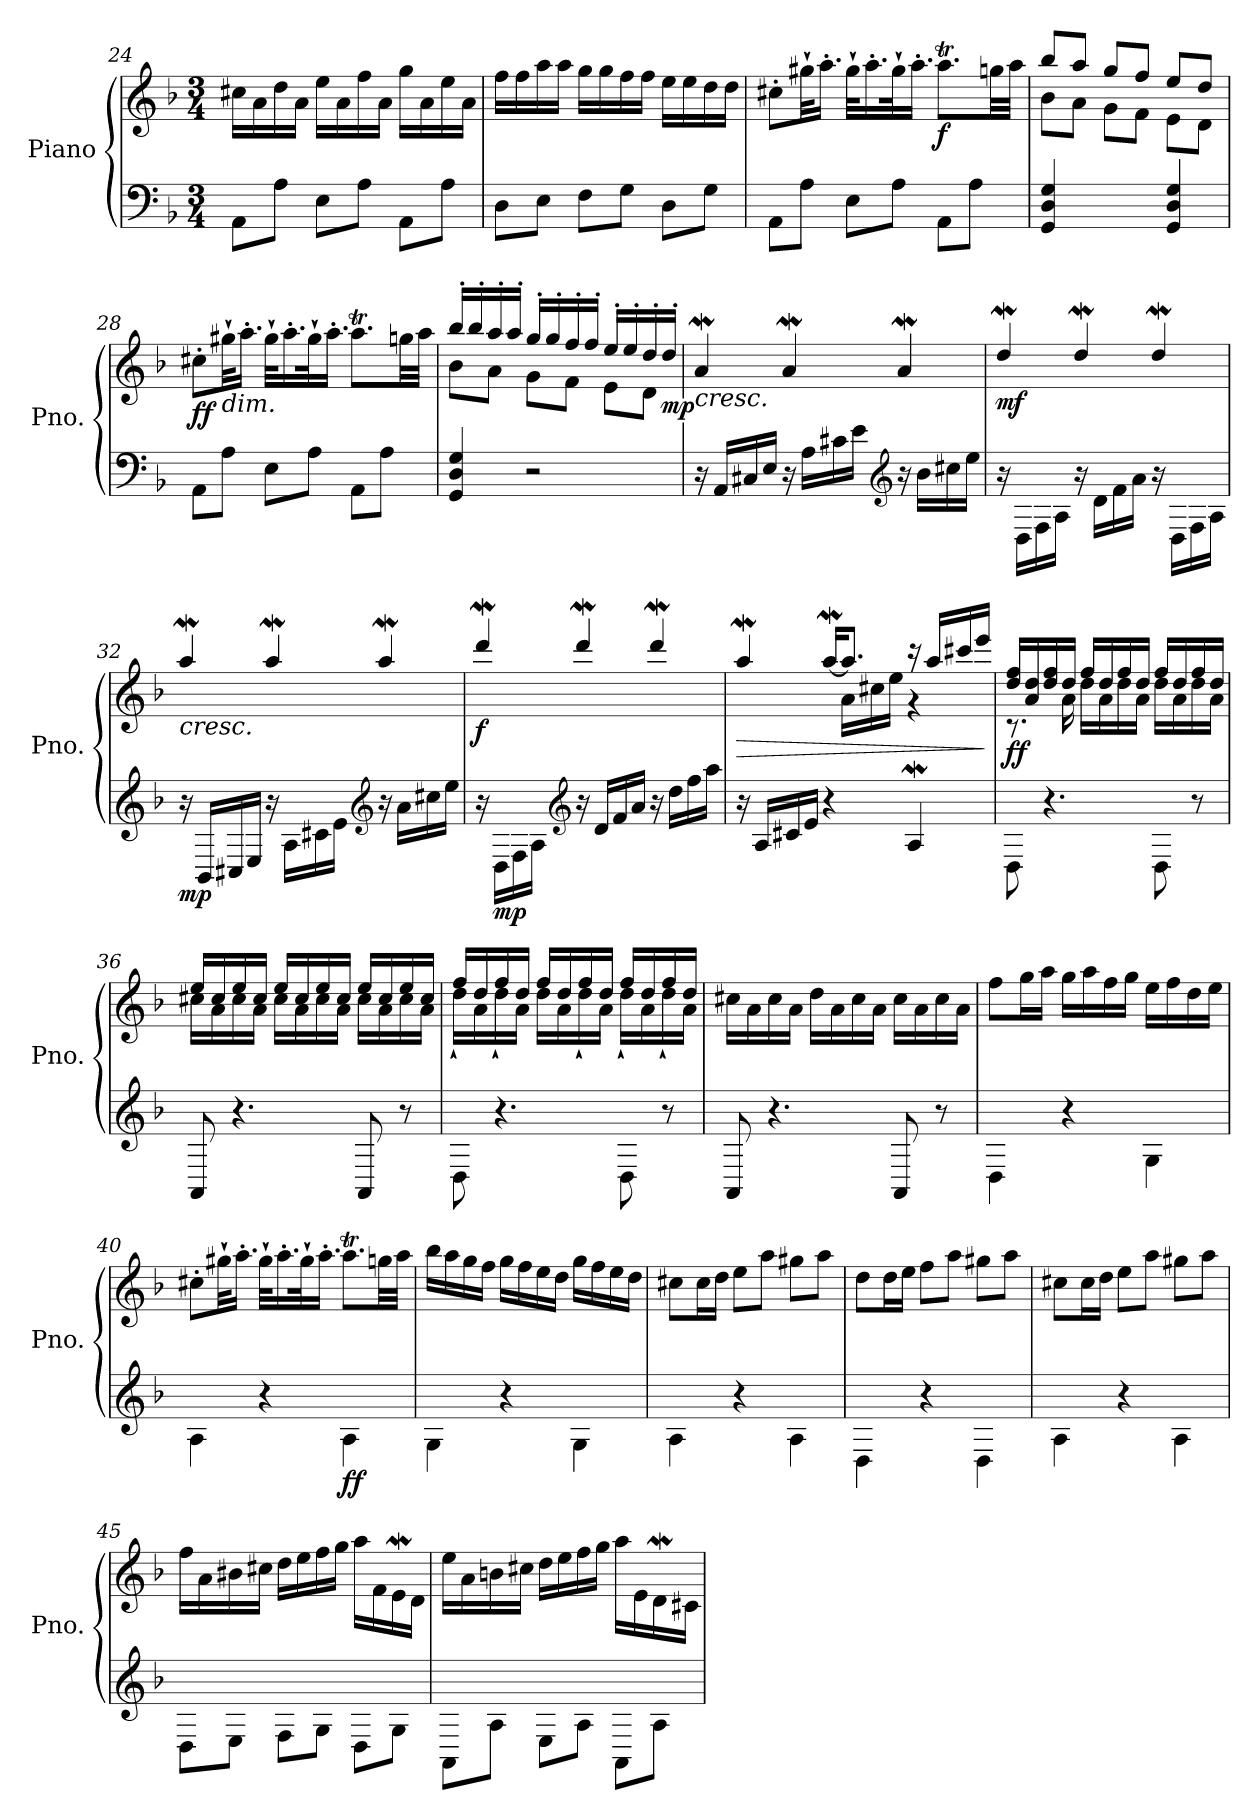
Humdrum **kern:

**kern	**kern	**dynam
*part1	*part1	*part1
*staff2	*staff1	*staff1/2
*I"Piano	*	*
*I'Pno.	*	*
*clefF4	*clefG2	*
*k[b-]	*k[b-]	*
*M3/4	*M3/4	*
=24	=24	=24
8AA\L	16cc#X\LL	.
.	16a\	.
8A\J	16dd\	.
.	16a\JJ	.
8E\L	16ee\LL	.
.	16a\	.
8A\J	16ff\	.
.	16a\JJ	.
8AA\L	16gg\LL	.
.	16a\	.
8A\J	16ee\	.
.	16a\JJ	.
=25	=25	=25
8D\L	16ff\LL	.
.	16ff\	.
8E\J	16aa\	.
.	16aa\JJ	.
8F\L	16gg\LL	.
.	16gg\	.
8G\J	16ff\	.
.	16ff\JJ	.
8D\L	16ee\LL	.
.	16ee\	.
8G\J	16dd\	.
.	16dd\JJ	.
!!LO:LB:g=z
=26	=26	=26
8AA\L	8cc#X'\L	.
8A\J	32gg#X`\KL	.
.	16.aa'\JJ	.
8E\L	32gg#`\KLL	.
.	16.aa'\	.
8A\J	32gg#`\K	.
.	16.aa'\JJ	.
!	!	!LO:DY:b
8AA\L	8.aat\L	f
8A\J	.	.
.	32ggn\LL	.
.	32aa\JJJ	.
=27	=27	=27
*	*^	*
4GG/ 4D/ 4G/	8bb-/L	8b-\L	.
.	8aa/J	8a\J	.
4ryy	8gg/L	8g\L	.
.	8ff/J	8f\J	.
4GG/ 4D/ 4G/	8ee/L	8e\L	.
.	8dd/J	8d\J	.
=28	=28	=28	=28
!	!	!	!LO:DY:b
*	*v	*v	*
8AA\L	8cc#X'\L	ff
!	!LO:TX:b:i:t=dim.	!
8A\J	32gg#X`\KL	.
.	16.aa'\JJ	.
8E\L	32gg#`\KLL	.
.	16.aa'\	.
8A\J	32gg#`\K	.
.	16.aa'\JJ	.
8AA\L	8.aat\L	.
8A\J	.	.
.	32ggn\LL	.
.	32aa\JJJ	.
=29	=29	=29
*	*^	*
4GG/ 4D/ 4G/	16bb-'/LL	8b-\L	.
.	16bb-'/	.	.
.	16aa'/	8a\J	.
.	16aa'/JJ	.	.
2r	16gg'/LL	8g\L	.
.	16gg'/	.	.
.	16ff'/	8f\J	.
.	16ff'/JJ	.	.
.	16ee'/LL	8e\L	.
.	16ee'/	.	.
.	16dd'/	8d\J	.
!	!	!	!LO:DY:b
.	16dd'/JJ	.	mp
*	*v	*v	*
!!LO:LB:g=z
=30	=30	=30
!	!LO:TX:b:i:t=cresc.	!
16r	4aW/	.
16AA/LL	.	.
16C#X/	.	.
16E/JJ	.	.
16r	4aW/	.
16A\LL	.	.
16c#X\	.	.
16e\JJ	.	.
*clefG2	*	*
16r	4aW/	.
16b-\LL	.	.
16cc#X\	.	.
16ee\JJ	.	.
=31	=31	=31
!	!	!LO:DY:b
16r	4ddW/	mf
16D\LL	.	.
16F\	.	.
16A\JJ	.	.
16r	4ddW/	.
16d\LL	.	.
16f\	.	.
16a\JJ	.	.
16r	4ddW/	.
16D\LL	.	.
16F\	.	.
16A\JJ	.	.
=32	=32	=32
!	!LO:TX:b:i:t=cresc.	!
!	!	!LO:DY:b=2
16r	4aaW/	mp
16BB-/LL	.	.
16C#X/	.	.
16E/JJ	.	.
16r	4aaW/	.
16A\LL	.	.
16c#X\	.	.
16e\JJ	.	.
*clefG2	*	*
16r	4aaW/	.
16a\LL	.	.
16cc#X\	.	.
16ee\JJ	.	.
!!LO:LB:g=z
=33	=33	=33
!	!	!LO:DY:b
16r	4dddW/	f
!	!	!LO:DY:b=2
16D\LL	.	mp
16F\	.	.
16A\JJ	.	.
*clefG2	*	*
16r	4dddW/	.
16d/LL	.	.
16f/	.	.
16a/JJ	.	.
16r	4dddW/	.
16dd\LL	.	.
16ff\	.	.
16aa\JJ	.	.
=34	=34	=34
!	!	!LO:HP:b
*	*^	*
16r	4aaW/	16ryy	>
*	*v	*v	*
16A/LL	.	.
16c#X/	.	.
16e/JJ	.	.
4r	[16aaW/KL	.
*	*^	*
.	8.aa/J]	16a\LL	.
.	.	16cc#X\	.
.	.	16ee\JJ	.
4AW/	16r	4r	.
.	16aa/LL	.	.
.	16ccc#X/	.	.
.	16eee/JJ	.	.
*	*v	*v	*
.	.	]
=35	=35	=35
*	*^	*
!	!	!	!LO:DY:b
8D\	16dd/ 16ff/LL	8.r	ff
.	16a/ 16dd/	.	.
4.r	16dd/ 16ff/	.	.
.	16dd/JJ	16a\	.
.	16ff/LL	16dd\LL	.
.	16dd/	16a\	.
.	16ff/	16dd\	.
.	16dd/JJ	16a\JJ	.
8D\	16ff/LL	16dd\LL	.
.	16dd/	16a\	.
8r	16ff/	16dd\	.
.	16dd/JJ	16a\JJ	.
!!LO:LB:g=z	!!
=36	=36	=36	=36
8AA/	16ee/LL	16cc#X\LL	.
.	16cc#/	16a\	.
4.r	16ee/	16cc#\	.
.	16cc#/JJ	16a\JJ	.
.	16ee/LL	16cc#\LL	.
.	16cc#/	16a\	.
.	16ee/	16cc#\	.
.	16cc#/JJ	16a\JJ	.
8AA/	16ee/LL	16cc#\LL	.
.	16cc#/	16a\	.
8r	16ee/	16cc#\	.
.	16cc#/JJ	16a\JJ	.
=37	=37	=37	=37
8D\	16ff/LL	16dd`\LL	.
.	16dd/	16a\	.
4.r	16ff/	16dd`\	.
.	16dd/JJ	16a\JJ	.
.	16ff/LL	16dd\LL	.
.	16dd/	16a\	.
.	16ff/	16dd`\	.
.	16dd/JJ	16a\JJ	.
8D\	16ff/LL	16dd`\LL	.
.	16dd/	16a\	.
8r	16ff/	16dd`\	.
.	16dd/JJ	16a\JJ	.
*	*v	*v	*
=38	=38	=38
8AA/	16cc#X\LL	.
.	16a\	.
4.r	16cc#\	.
.	16a\JJ	.
.	16dd\LL	.
.	16a\	.
.	16cc#\	.
.	16a\JJ	.
8AA/	16cc#\LL	.
.	16a\	.
8r	16cc#\	.
.	16a\JJ	.
=39	=39	=39
4D\	8ff\L	.
.	16gg\L	.
.	16aa\JJ	.
4r	16gg\LL	.
.	16aa\	.
.	16ff\	.
.	16gg\JJ	.
4G\	16ee\LL	.
.	16ff\	.
.	16dd\	.
.	16ee\JJ	.
!!LO:PB:g=z
=40	=40	=40
4A\	8cc#X'\L	.
.	32gg#X`\KL	.
.	16.aa'\JJ	.
4r	32gg#`\KLL	.
.	16.aa'\	.
.	32gg#`\K	.
.	16.aa'\JJ	.
!	!	!LO:DY:b=2
!	!	!LO:DY:n=1:b
4A\	8.aat\L	f f
.	32ggn\LL	.
.	32aa\JJJ	.
=41	=41	=41
4G\	16bb-\LL	.
.	16aa\	.
.	16gg\	.
.	16ff\JJ	.
4r	16gg\LL	.
.	16ff\	.
.	16ee\	.
.	16dd\JJ	.
4G\	16gg\LL	.
.	16ff\	.
.	16ee\	.
.	16dd\JJ	.
=42	=42	=42
4A\	8cc#X\L	.
.	16cc#\L	.
.	16dd\JJ	.
4r	8ee\L	.
.	8aa\J	.
4A\	8gg#X\L	.
.	8aa\J	.
=43	=43	=43
4D\	8dd\L	.
.	16dd\L	.
.	16ee\JJ	.
4r	8ff\L	.
.	8aa\J	.
4D\	8gg#X\L	.
.	8aa\J	.
!!LO:LB:g=z
=44	=44	=44
4A\	8cc#X\L	.
.	16cc#\L	.
.	16dd\JJ	.
4r	8ee\L	.
.	8aa\J	.
4A\	8gg#X\L	.
.	8aa\J	.
=45	=45	=45
8D\L	16ff\LL	.
.	16a\	.
8E\J	16b#X\	.
.	16cc#X\JJ	.
8F\L	16dd\LL	.
.	16ee\	.
8G\J	16ff\	.
.	16gg\JJ	.
8D\L	16aa\LL	.
.	16f\	.
8G\J	16eW\	.
.	16d\JJ	.
=46	=46	=46
8AA\L	16ee\LL	.
.	16a\	.
8A\J	16bn\	.
.	16cc#X\JJ	.
8E\L	16dd\LL	.
.	16ee\	.
8A\J	16ff\	.
.	16gg\JJ	.
8AA\L	16aa\LL	.
.	16e\	.
8A\J	16dW\	.
.	16c#X\JJ	.
=	=	=
*-	*-	*-
